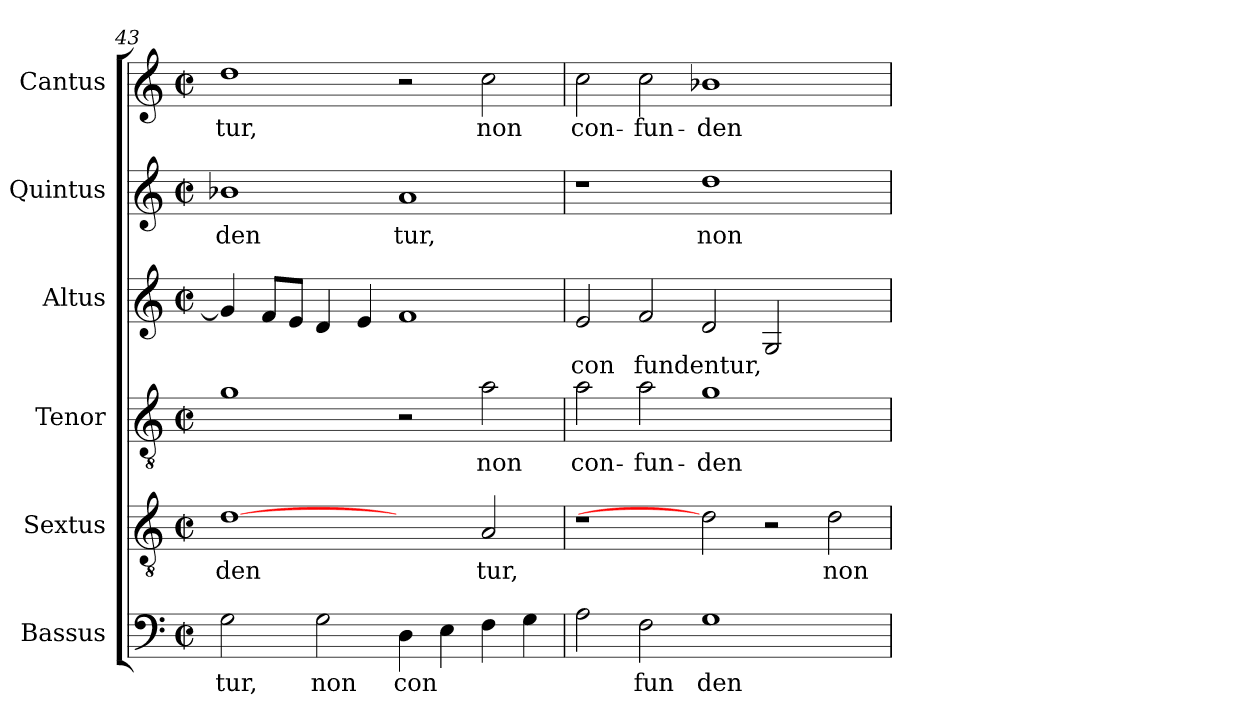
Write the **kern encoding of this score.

**kern	**text	**kern	**text	**kern	**text	**kern	**text	**kern	**text	**kern	**text
*part6	*part6	*part5	*part5	*part4	*part4	*part3	*part3	*part2	*part2	*part1	*part1
*staff6	*staff6	*staff5	*staff5	*staff4	*staff4	*staff3	*staff3	*staff2	*staff2	*staff1	*staff1
*I"Bassus	*	*I"Sextus	*	*I"Tenor	*	*I"Altus	*	*I"Quintus	*	*I"Cantus	*
*clefF4	*	*clefGv2	*	*clefGv2	*	*clefG2	*	*clefG2	*	*clefG2	*
*M2/2	*	*M2/2	*	*M2/2	*	*M2/2	*	*M2/2	*	*M2/2	*
*met(c|)	*	*met(c|)	*	*met(c|)	*	*met(c|)	*	*met(c|)	*	*met(c|)	*
=43	=43	=43	=43	=43	=43	=43	=43	=43	=43	=43	=43
!	!LO:LY:b:cj	!	!LO:LY:b:cj	!	!	!	!	!	!LO:LY:b:cj	!	!LO:LY:b:cj
2G\	tur,	[1d	den	1g	.	4g/]	.	1b-X	den	1dd	-tur,
.	.	.	.	.	.	8f/L	.	.	.	.	.
.	.	.	.	.	.	8e/J	.	.	.	.	.
!	!LO:LY:b:cj	!	!	!	!	!	!	!	!	!	!
2G\	non	.	.	.	.	4d/	.	.	.	.	.
.	.	.	.	.	.	4e/	.	.	.	.	.
!	!LO:LY:b	!	!	!	!	!	!	!	!LO:LY:b:cj	!	!
4D\	con	2ryy	.	2r	.	1f	.	1a	tur,	2r	.
4E\	.	.	.	.	.	.	.	.	.	.	.
!	!	!	!LO:LY:b:cj	!	!LO:LY:b:cj	!	!	!	!	!	!LO:LY:b:cj
4F\	.	2A/	tur,	2a\	non	.	.	.	.	2cc\	non
4G\	.	.	.	.	.	.	.	.	.	.	.
=44	=44	=44	=44	=44	=44	=44	=44	=44	=44	=44	=44
!	!	!	!	!	!LO:LY:b:cj	!	!LO:LY:b:cj	!	!	!	!LO:LY:b:cj
2A\	.	1r	.	2a\	con-	2e/	con	1r	.	2cc\	con-
!	!LO:LY:b:cj	!	!	!	!LO:LY:b:cj	!	!LO:LY:b	!	!	!	!LO:LY:b:cj
2F\	fun	.	.	2a\	-fun-	2f/	fundentur,	.	.	2cc\	-fun-
!	!LO:LY:b:cj	!	!	!	!LO:LY:b:cj	!	!	!	!LO:LY:b:cj	!	!LO:LY:b:cj
1G	den	2d]	.	1g	-den-	2d/	.	1dd	non	1b-X	-den-
.	.	2r	.	.	.	2G/	.	.	.	.	.
!	!	!	!LO:LY:b:cj	!	!	!	!	!	!	!	!
2ryy	.	2d\	non	2ryy	.	2ryy	.	2ryy	.	2ryy	.
=	=	=	=	=	=	=	=	=	=	=	=
*-	*-	*-	*-	*-	*-	*-	*-	*-	*-	*-	*-
